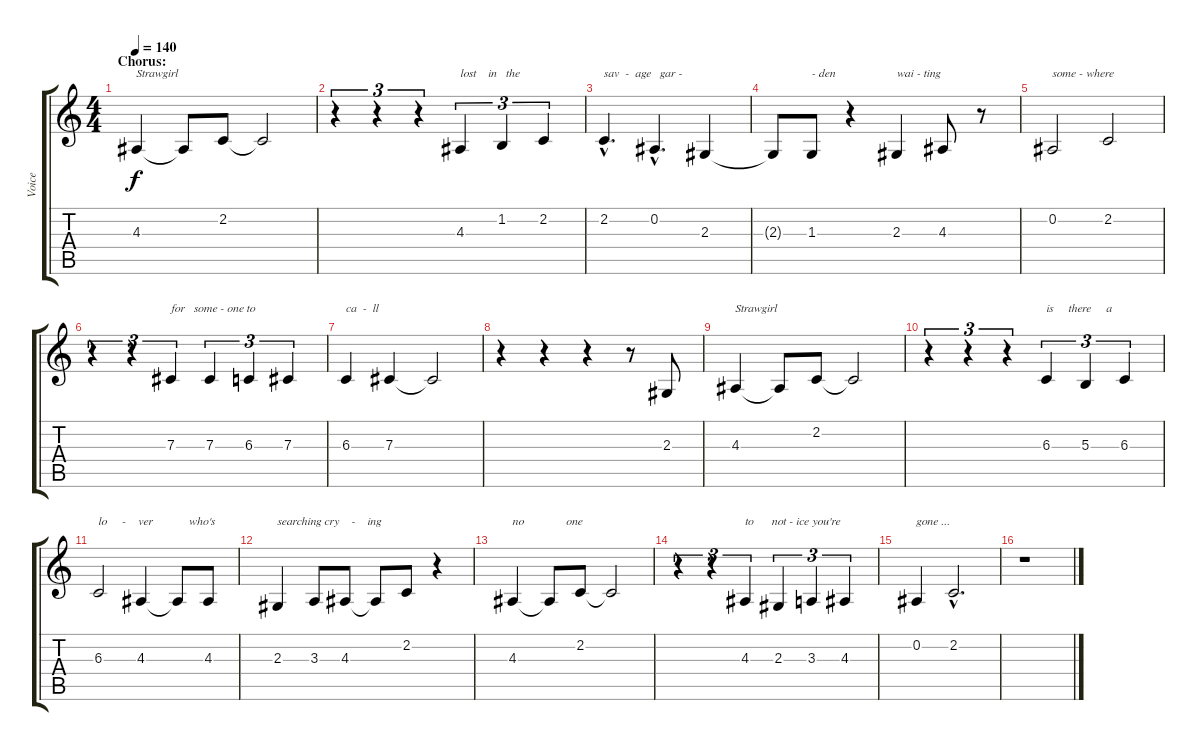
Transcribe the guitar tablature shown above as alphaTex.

\track ("Voice" "Voice") {instrument violin}
\staff {score tabs}
\tuning (Eb4 Bb3 Gb3 Db3 Ab2 Eb2) {hide}
\ts (4 4)
\section ("" "Chorus:")
\tempo 140
\clef g2
\ks c
4.3.4{txt "Strawgirl" dy f} 4.3{t}.8 2.2.8 2.2{t}.2 |
r.4{tu (3 2)} r.4{tu (3 2)} r.4{tu (3 2)} 4.3.4{tu (3 2) txt "lost    in   the"} 1.2.4{tu (3 2)} 2.2.4{tu (3 2)} |
2.2{hac}.4{d txt "sav  -  age   gar -"} 0.2{hac}.4{d} 2.3.4 |
2.3{t}.8 1.3.8{txt "- den"} r.4 2.3.4{txt "wai - ting"} 4.3.8 r.8 |
0.2.2{txt "some - where"} 2.2.2 |
r.4{tu (3 2)} r.4{tu (3 2)} 7.3.4{tu (3 2) txt "for   some - one to"} 7.3.4{tu (3 2)} 6.3.4{tu (3 2)} 7.3.4{tu (3 2)} |
6.3.4{txt "ca  -  ll"} 7.3.4 7.3{t}.2 |
r.4 r.4 r.4 r.8 2.3.8 |
4.3.4{txt "Strawgirl"} 4.3{t}.8 2.2.8 2.2{t}.2 |
r.4{tu (3 2)} r.4{tu (3 2)} r.4{tu (3 2)} 6.3.4{tu (3 2) txt "is     there     a"} 5.3.4{tu (3 2)} 6.3.4{tu (3 2)} |
6.3.2{txt "lo     -    ver            who's"} 4.3.4 4.3{t}.8 4.3.8 |
2.3.4{txt "searching cry    -    ing"} 3.3.8 4.3.8 4.3{t}.8 2.2.8 r.4 |
4.3.4{txt "no              one"} 4.3{t}.8 2.2.8 2.2{t}.2 |
r.4{tu (3 2)} r.4{tu (3 2)} 4.3.4{tu (3 2) txt "to      not - ice you're"} 2.3.4{tu (3 2)} 3.3.4{tu (3 2)} 4.3.4{tu (3 2)} |
0.2.4{txt "gone ..."} 2.2{hac}.2{d} |
r.1
